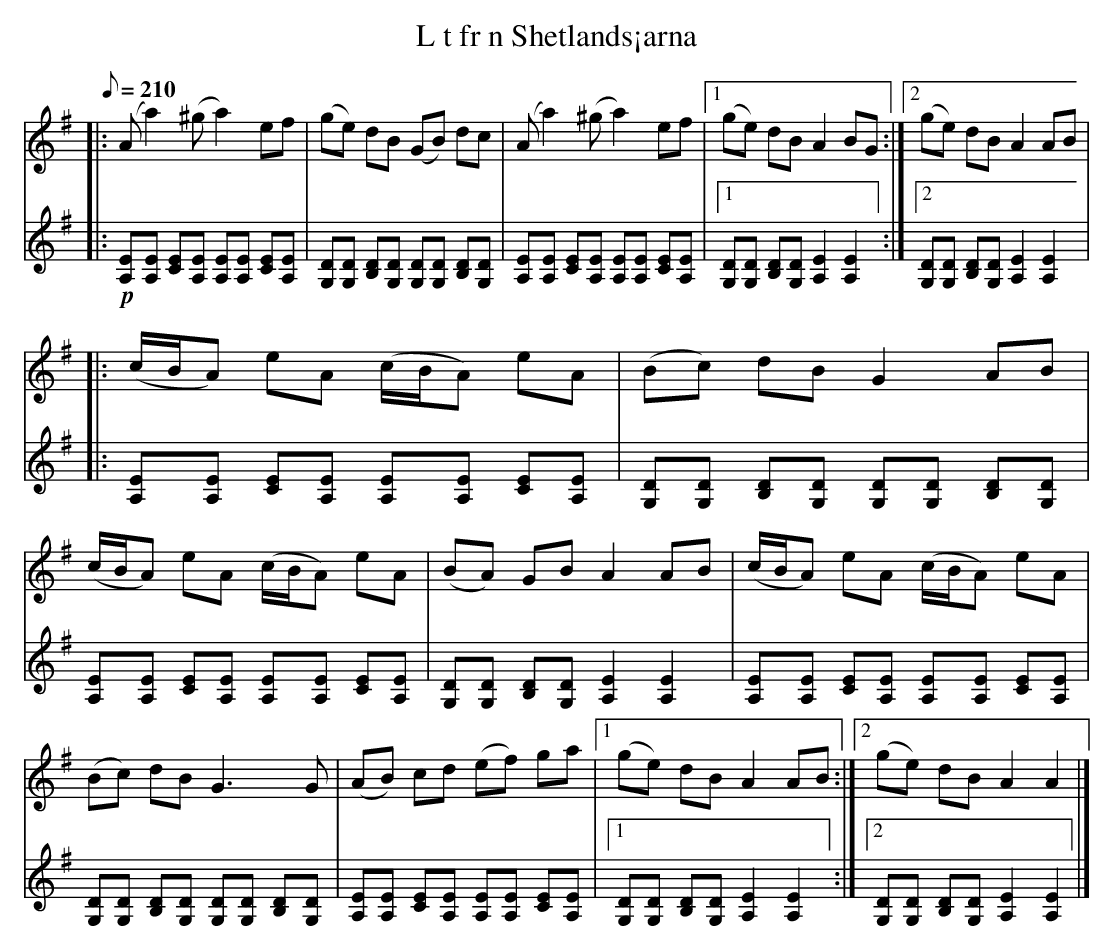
X:1
T: L t fr n Shetlands¡arna
K: G
Q: 210
V: 1
|: (Aa2)(^ga2)ef | (ge) dB (GB) dc | (Aa2)(^ga2)ef |1 (ge) dB A2 BG :|2 (ge) dB A2 AB |
|: (c/B/A) eA (c/B/A) eA | (Bc) dB G2 AB | (c/B/A) eA (c/B/A) eA | (BA) GB A2 AB | (c/B/A) eA (c/B/A) eA | (Bc) dB G3G | (AB) cd (ef) ga |1 (ge) dB A2 AB :|2 (ge) dB A2 A2 |]
V: 2
|: !p! [A,E][A,E] [CE][A,E] [A,E][A,E] [CE][A,E] | [G,D][G,D] [B,D][G,D] [G,D][G,D] [B,D][G,D] | [A,E][A,E] [CE][A,E] [A,E][A,E] [CE][A,E] |1 [G,D][G,D] [B,D][G,D] [A,2E2] [A,2E2] :|2 [G,D][G,D] [B,D][G,D] [A,2E2] [A,2E2] |
|: [A,E][A,E] [CE][A,E] [A,E][A,E] [CE][A,E] | [G,D][G,D] [B,D][G,D] [G,D][G,D] [B,D][G,D] | [A,E][A,E] [CE][A,E] [A,E][A,E] [CE][A,E] | [G,D][G,D] [B,D][G,D] [A,2E2] [A,2E2] |
[A,E][A,E] [CE][A,E] [A,E][A,E] [CE][A,E] | [G,D][G,D] [B,D][G,D] [G,D][G,D] [B,D][G,D] | [A,E][A,E] [CE][A,E] [A,E][A,E] [CE][A,E] |1 [G,D][G,D] [B,D][G,D] [A,2E2] [A,2E2] :|2 [G,D][G,D] [B,D][G,D] [A,2E2] [A,2E2] |]
